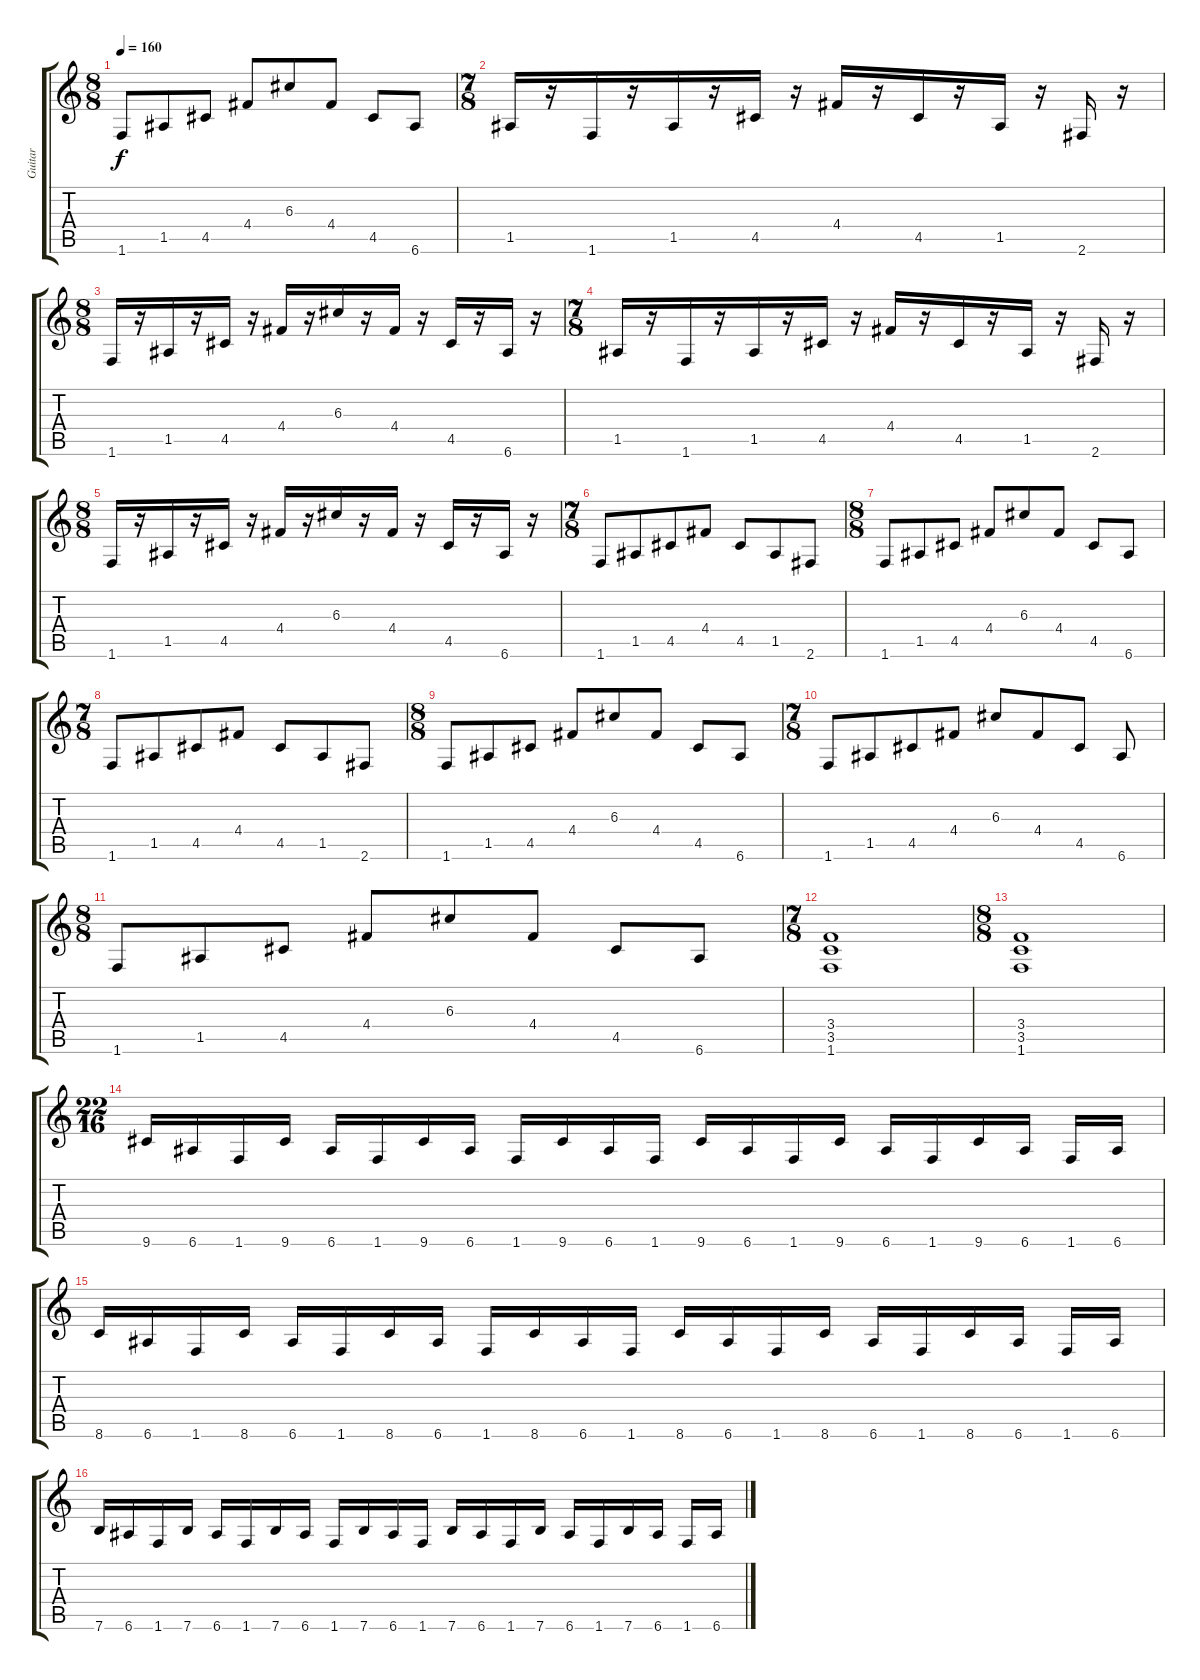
\track ("Guitar" "Guitar") {instrument distortionguitar}
\staff {score tabs}
\tuning (E4 B3 G3 D3 A2 E2) {hide}
\ts (8 8)
\tempo 160
\clef g2
\ks c
1.6.8{dy f} 1.5.8 4.5.8 4.4.8 6.3.8 4.4.8 4.5.8 6.6.8 |
\ts (7 8)
1.5.16 r.16 1.6.16 r.16 1.5.16 r.16 4.5.16 r.16 4.4.16 r.16 4.5.16 r.16 1.5.16 r.16 2.6.16 r.16 |
\ts (8 8)
1.6.16 r.16 1.5.16 r.16 4.5.16 r.16 4.4.16 r.16 6.3.16 r.16 4.4.16 r.16 4.5.16 r.16 6.6.16 r.16 |
\ts (7 8)
1.5.16 r.16 1.6.16 r.16 1.5.16 r.16 4.5.16 r.16 4.4.16 r.16 4.5.16 r.16 1.5.16 r.16 2.6.16 r.16 |
\ts (8 8)
1.6.16 r.16 1.5.16 r.16 4.5.16 r.16 4.4.16 r.16 6.3.16 r.16 4.4.16 r.16 4.5.16 r.16 6.6.16 r.16 |
\ts (7 8)
1.6.8 1.5.8 4.5.8 4.4.8 4.5.8 1.5.8 2.6.8 |
\ts (8 8)
1.6.8 1.5.8 4.5.8 4.4.8 6.3.8 4.4.8 4.5.8 6.6.8 |
\ts (7 8)
1.6.8 1.5.8 4.5.8 4.4.8 4.5.8 1.5.8 2.6.8 |
\ts (8 8)
1.6.8 1.5.8 4.5.8 4.4.8 6.3.8 4.4.8 4.5.8 6.6.8 |
\ts (7 8)
1.6.8 1.5.8 4.5.8 4.4.8 6.3.8 4.4.8 4.5.8 6.6.8 |
\ts (8 8)
1.6.8 1.5.8 4.5.8 4.4.8 6.3.8 4.4.8 4.5.8 6.6.8 |
\ts (7 8)
(3.4 3.5 1.6).1 |
\ts (8 8)
(3.4 3.5 1.6).1 |
\ts (22 16)
9.6.16 6.6.16 1.6.16 9.6.16 6.6.16 1.6.16 9.6.16 6.6.16 1.6.16 9.6.16 6.6.16 1.6.16 9.6.16 6.6.16 1.6.16 9.6.16 6.6.16 1.6.16 9.6.16 6.6.16 1.6.16 6.6.16 |
8.6.16 6.6.16 1.6.16 8.6.16 6.6.16 1.6.16 8.6.16 6.6.16 1.6.16 8.6.16 6.6.16 1.6.16 8.6.16 6.6.16 1.6.16 8.6.16 6.6.16 1.6.16 8.6.16 6.6.16 1.6.16 6.6.16 |
7.6.16 6.6.16 1.6.16 7.6.16 6.6.16 1.6.16 7.6.16 6.6.16 1.6.16 7.6.16 6.6.16 1.6.16 7.6.16 6.6.16 1.6.16 7.6.16 6.6.16 1.6.16 7.6.16 6.6.16 1.6.16 6.6.16
